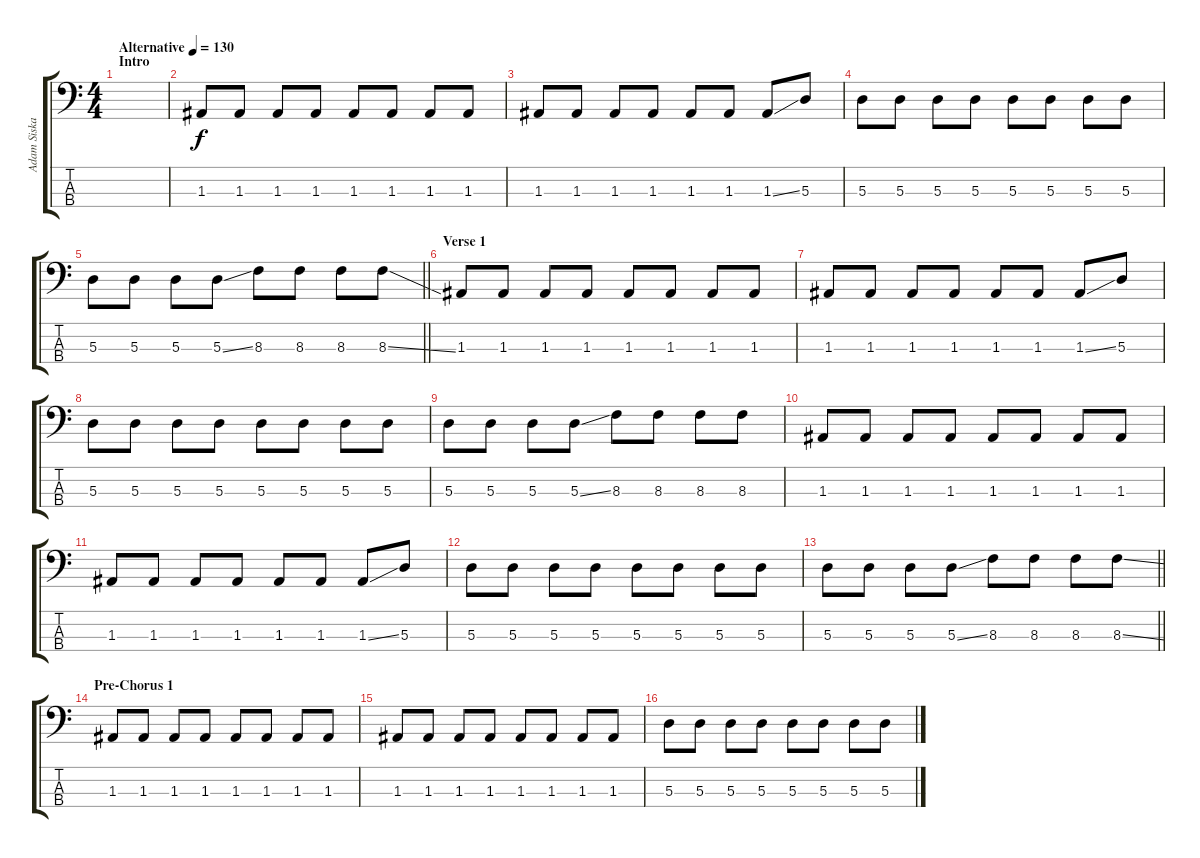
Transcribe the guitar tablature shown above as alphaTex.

\track ("Adam Siska (Bass)" "Adam Siska") {instrument electricbassfinger}
\staff {score tabs}
\tuning (G2 D2 A1 E1) {hide}
\ts (4 4)
\section ("" "Intro")
\tempo (130 "Alternative")
\clef f4
\ks c
|
1.3.8 1.3.8 1.3.8 1.3.8 1.3.8 1.3.8 1.3.8 1.3.8 |
1.3.8 1.3.8 1.3.8 1.3.8 1.3.8 1.3.8 1.3{ss}.8 5.3.8 |
5.3.8 5.3.8 5.3.8 5.3.8 5.3.8 5.3.8 5.3.8 5.3.8 |
\barLineRight lightlight
5.3.8 5.3.8 5.3.8 5.3{ss}.8 8.3.8 8.3.8 8.3.8 8.3{ss}.8 |
\section ("" "Verse 1")
1.3.8 1.3.8 1.3.8 1.3.8 1.3.8 1.3.8 1.3.8 1.3.8 |
1.3.8 1.3.8 1.3.8 1.3.8 1.3.8 1.3.8 1.3{ss}.8 5.3.8 |
5.3.8 5.3.8 5.3.8 5.3.8 5.3.8 5.3.8 5.3.8 5.3.8 |
5.3.8 5.3.8 5.3.8 5.3{ss}.8 8.3.8 8.3.8 8.3.8 8.3.8 |
1.3.8 1.3.8 1.3.8 1.3.8 1.3.8 1.3.8 1.3.8 1.3.8 |
1.3.8 1.3.8 1.3.8 1.3.8 1.3.8 1.3.8 1.3{ss}.8 5.3.8 |
5.3.8 5.3.8 5.3.8 5.3.8 5.3.8 5.3.8 5.3.8 5.3.8 |
\barLineRight lightlight
5.3.8 5.3.8 5.3.8 5.3{ss}.8 8.3.8 8.3.8 8.3.8 8.3{ss}.8 |
\section ("" "Pre-Chorus 1")
1.3.8 1.3.8 1.3.8 1.3.8 1.3.8 1.3.8 1.3.8 1.3.8 |
1.3.8 1.3.8 1.3.8 1.3.8 1.3.8 1.3.8 1.3.8 1.3.8 |
5.3.8 5.3.8 5.3.8 5.3.8 5.3.8 5.3.8 5.3.8 5.3.8
